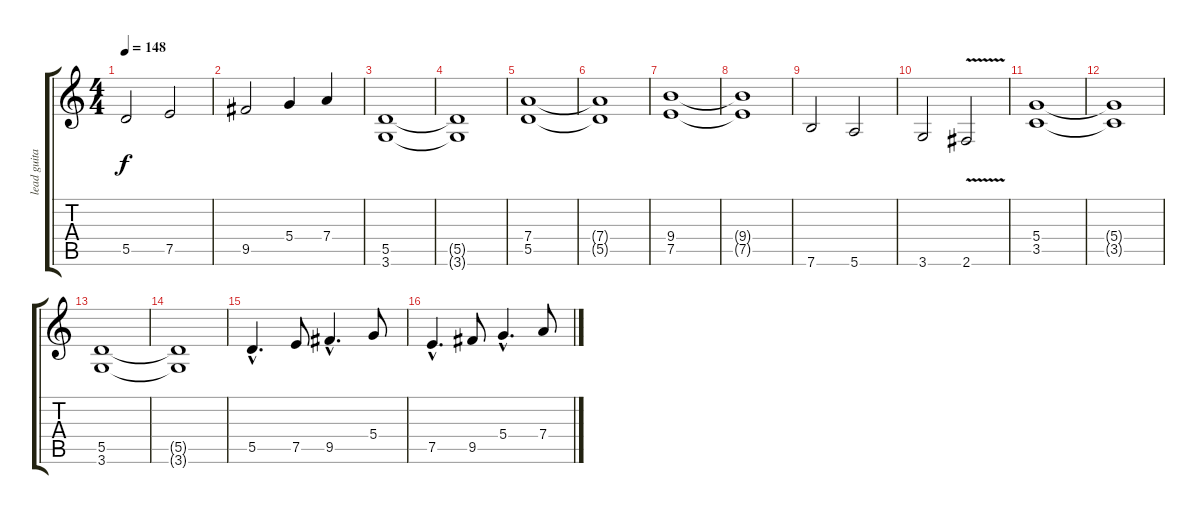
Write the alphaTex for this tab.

\track ("lead guitar" "lead guita") {instrument distortionguitar}
\staff {score tabs}
\tuning (E4 B3 G3 D3 A2 E2) {hide}
\ts (4 4)
\tempo 148
\clef g2
\ks c
5.5.2{dy f} 7.5.2 |
9.5.2 5.4.4 7.4.4 |
(5.5 3.6).1 |
(5.5{t} 3.6{t}).1 |
(7.4 5.5).1 |
(7.4{t} 5.5{t}).1 |
(9.4 7.5).1 |
(9.4{t} 7.5{t}).1 |
7.6.2 5.6.2 |
3.6.2 2.6{v}.2 |
(5.4 3.5).1 |
(5.4{t} 3.5{t}).1 |
(5.5 3.6).1 |
(5.5{t} 3.6{t}).1 |
5.5{hac}.4{d} 7.5.8 9.5{hac}.4{d} 5.4.8 |
7.5{hac}.4{d} 9.5.8 5.4{hac}.4{d} 7.4.8
